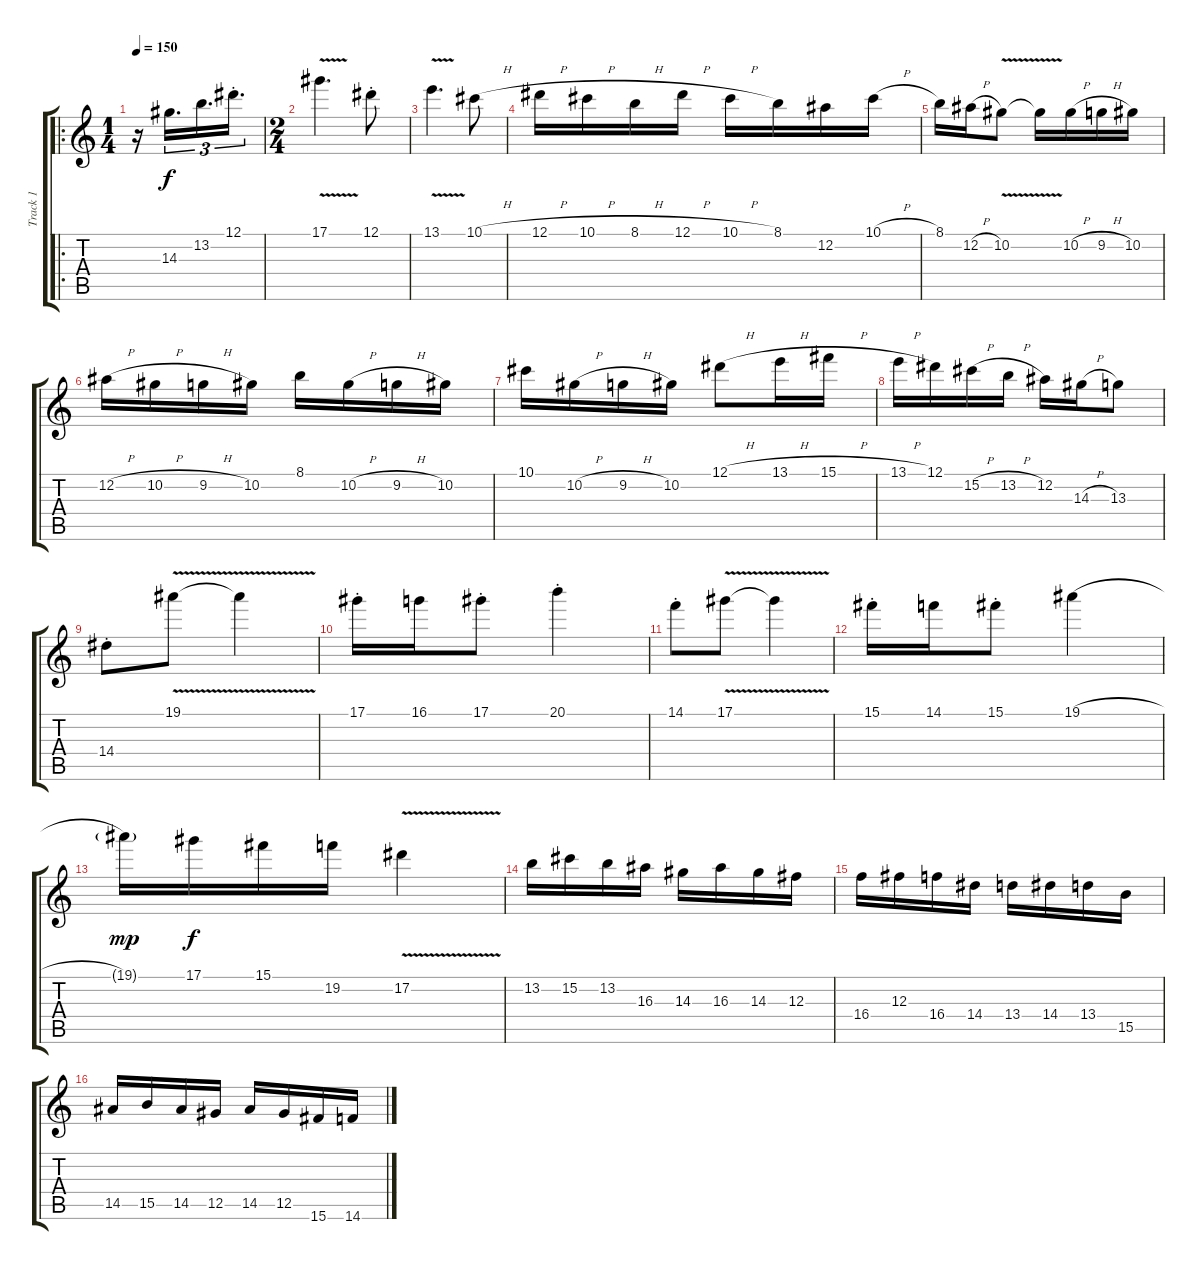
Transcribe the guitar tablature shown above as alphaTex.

\track ("Track 1" "Track 1") {instrument acousticguitarnylon}
\staff {score tabs}
\tuning (Eb4 Bb3 Gb3 Db3 Ab2 Eb2) {hide}
\ro
\ts (1 4)
\tempo 150
\clef g2
\ks c
r.16{dy f instrument acousticguitarnylon} 14.3.16{d tu (3 2)} 13.2.16{d tu (3 2)} 12.1{st}.16{d tu (3 2)} |
\ts (2 4)
17.1{v}.4{d} 12.1{st}.8 |
13.1{v}.4{d} 10.1{h}.8 |
12.1{h}.16 10.1{h}.16 8.1{h}.16 12.1{h}.16 10.1{h}.16 8.1.16 12.2.16 10.1{h}.16 |
8.1.16 12.2{h}.16 10.2{v}.8 10.2{t}.16 10.2{h}.16 9.2{h}.16 10.2.16 |
12.2{h}.16 10.2{h}.16 9.2{h}.16 10.2.16 8.1.16 10.2{h}.16 9.2{h}.16 10.2.16 |
10.1.16 10.2{h}.16 9.2{h}.16 10.2.16 12.1{h}.8 13.1{h}.16 15.1{h}.16 |
13.1{h}.16 12.1.16 15.2{h}.16 13.2{h}.16 12.2.16 14.3{h}.16 13.3.8 |
14.4{st}.8 19.1{v}.8 19.1{t}.4 |
17.1{st}.16 16.1.16 17.1{st}.8 20.1{st}.4 |
14.1{st}.8 17.1{v}.8 17.1{t}.4 |
15.1{st}.16 14.1.16 15.1{st}.8 19.1{h}.4 |
19.1{g}.16{dy mp} 17.1.16{dy f} 15.1.16 19.2.16 17.2{v}.4 |
13.2.16 15.2.16 13.2.16 16.3.16 14.3.16 16.3.16 14.3.16 12.3.16 |
16.4.16 12.3.16 16.4.16 14.4.16 13.4.16 14.4.16 13.4.16 15.5.16 |
14.5.16 15.5.16 14.5.16 12.5.16 14.5.16 12.5.16 15.6.16 14.6.16
